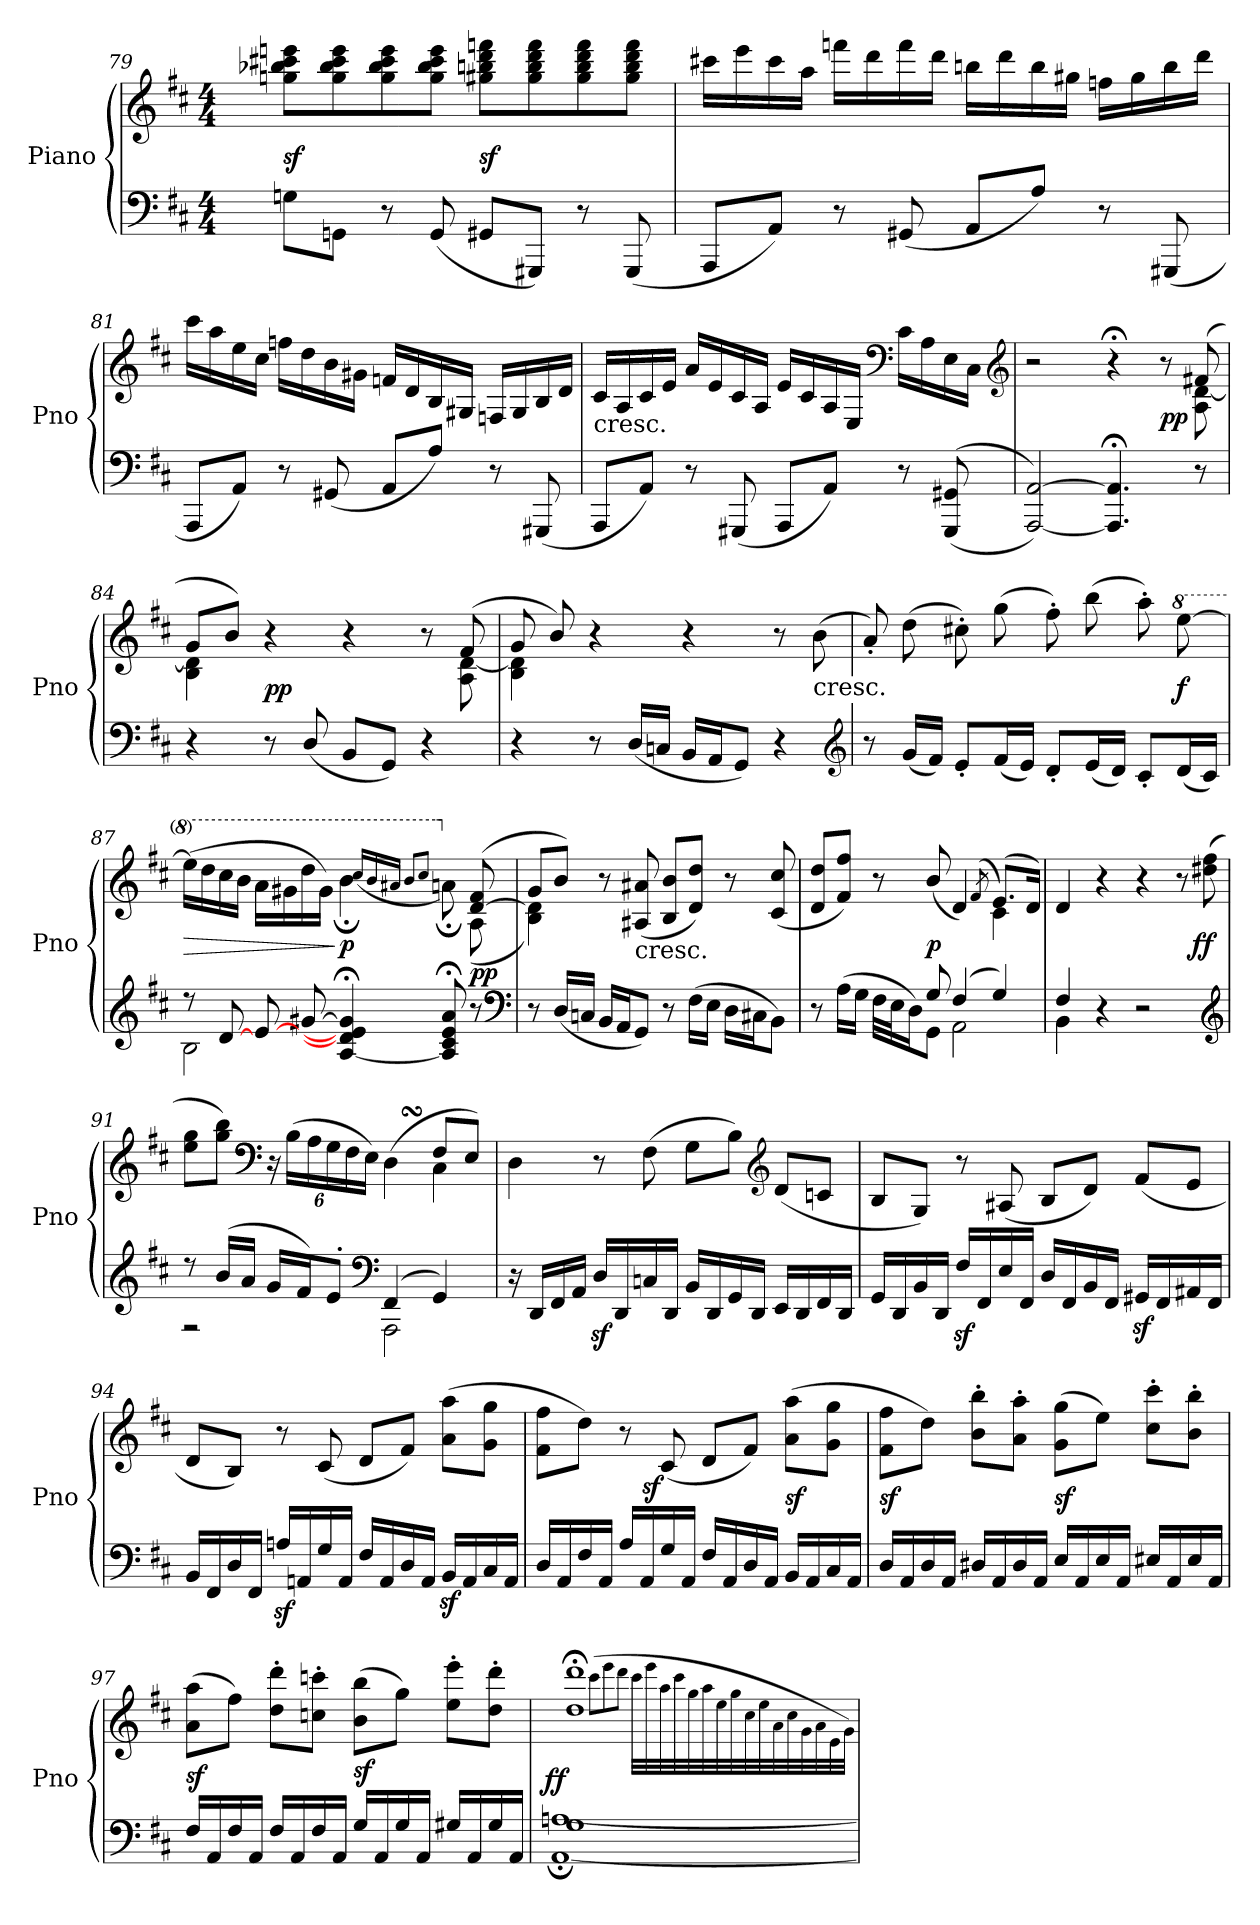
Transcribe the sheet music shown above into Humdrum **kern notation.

**kern	**kern	**dynam
*part1	*part1	*part1
*staff2	*staff1	*staff1/2
*I"Piano	*	*
*I'Pno	*	*
*clefF4	*clefG2	*
*k[f#c#]	*k[f#c#]	*
*M4/4	*M4/4	*
=79	=79	=79
8Gn\L	8ggn 8bb-X 8ccc#X 8eeenL	sf
8GGn\J	8gg 8bb- 8ccc# 8eee	.
8r	8gg 8bb- 8ccc# 8eee	.
(8GG	8gg 8bb- 8ccc# 8eeeJ	.
8GG#XL	8gg#X 8bbn 8ddd 8fffnL	sf
8GGG#XJ)	8gg# 8bb 8ddd 8fff	.
8r	8gg# 8bb 8ddd 8fff	.
(8GGG#	8gg# 8bb 8ddd 8fffJ	.
=80	=80	=80
8AAAL	16ccc#XLL	.
.	16eee	.
8AAJ)	16ccc#	.
.	16aaJJ	.
8r	16fffnLL	.
.	16ddd	.
(8GG#X	16fff	.
.	16dddJJ	.
8AA/L	16bbnLL	.
.	16ddd	.
8A/J)	16bb	.
.	16gg#XJJ	.
8r	16ffnLL	.
.	16gg#	.
(8GGG#X	16bb	.
.	16dddJJ	.
=81	=81	=81
8AAAL	16ccc#LL	.
.	16aa	.
8AAJ)	16ee	.
.	16cc#JJ	.
8r	16ffnLL	.
.	16dd	.
(8GG#X	16b	.
.	16g#XJJ	.
8AA/L	16fnLL	.
.	16d	.
8A/J)	16B	.
.	16G#XJJ	.
8r	16FnLL	.
.	16G#	.
(8GGG#X	16B	.
.	16dJJ	.
=82	=82	=82
!	!LO:TX:c:t=cresc.	!
8AAAL	16c#LL	.
.	16A	.
8AAJ)	16c#	.
.	16eJJ	.
8r	16aLL	.
.	16e	.
(8GGG#X	16c#	.
.	16AJJ	.
8AAAL	16eLL	.
.	16c#	.
8AAJ)	16A	.
.	16EJJ	.
*	*clefF4	*
8r	16c#LL	.
.	16A	.
(<(>8GGG# 8GG#X	16E	.
.	16C#JJ	.
*	*clefG2	*
=83	=83	=83
*	*^	*
[2AAA [2AA))	2r	2.ryy	.
4.AAA];< 4.AA];<	4r;<	.	.
.	8r	8ryy	pp
8r	(8f#X	8A [8d	.
=84	=84	=84	=84
4r	8gL	4B 4d]	.
.	8bJ)	.	.
8r	4r	2ryy	pp
(8D/	.	.	.
8BBL	4r	.	.
8GGJ)	.	.	.
4r	8r	8ryy	.
.	(8f#	8A [8d	.
=85	=85	=85	=85
4r	8g	4B 4d]	.
.	8b)	.	.
8r	4r	2.ryy	.
(16DLL	.	.	.
16CnJJ	.	.	.
16BBLL	4r	.	.
16AAJ	.	.	.
8GGJ)	.	.	.
4r	8r	.	.
!	!LO:TX:c:t=cresc.	!	!
.	(8b	.	.
*	*v	*v	*
*clefG2	*	*
=86	=86	=86
8r	8a')	.
(16gLL	(8dd	.
16f#JJ)	.	.
8e'L	8cc#X')	.
(16f#L	(8gg	.
16eJJ)	.	.
8d'L	8ff#')	.
(16eL	(8bb	.
16dJJ)	.	.
8c#'L	8aa')	.
*	*8va	*
(16dL	[8eee	f
16c#JJ)	.	.
=87	=87	=87
*^	*^	*
8r	2B	2.ryy	(16eeeLL]	>
.	.	.	16ddd	.
[8d	.	.	16ccc#	.
.	.	.	16bbJJ	.
[8e	.	.	16aaLL	.
.	.	.	16gg#X	.
[8g#X	.	.	16ddd	.
.	.	.	16gg#JJ)	.
[4A;< 4d];< 4e];< 4g#];<	2ryy	.	4bb;<	] p
.	.	.	(16qccc#LL	.
.	.	.	16qbb	.
.	.	.	16qaa#XJJ	.
.	.	.	8qbbL	.
.	.	.	8qccc#J	.
8A];< 8c#;< 8e;< 8a;<	.	8ryy	8aan;<\)	.
*	*	*X8va	*	*
8r	.	([8d 8f#	(8A	pp
*v	*v	*	*	*
*clefF4	*	*	*
=88	=88	=88	=88
8r	8gL	4B 4d])	.
(16DLL	8bJ)	.	.
16CnJJ	.	.	.
16BBLL	8r	2.ryy	.
16AAJ	.	.	.
!	!LO:TX:c:t=cresc.	!	!
8GGJ)	(8A#X 8a#X	.	.
8r	8B 8bL	.	.
(16F#LL	8d 8ddJ)	.	.
16EJJ	.	.	.
16D\LL	8r	.	.
16C#X\J	.	.	.
8BB\J)	(8c# 8cc#	.	.
=89	=89	=89	=89
*^	*	*	*
4.ryy	8r	8d 8ddL	2.ryy	.
.	(16ALL	8f# 8ff#J)	.	.
.	16GJJ	.	.	.
.	32F#LLL	8r	.	.
.	32EJ	.	.	.
.	16DJ)	.	.	.
8G	8GGJ	(8b/	.	p
(4F#	2AA	4d)	.	.
.	.	(<8qf#/	.	.
4G)	.	(8.eL)	4c#	.
.	.	16dJk)	.	.
*	*	*v	*v	*
=90	=90	=90	=90
4F#	4BB	4d	.
4r	2.ryy	4r	.
2r	.	4r	.
.	.	8r	.
!	!	!	!LO:DY:cj
.	.	(8dd#X 8ff#	ff
*clefG2	*	*	*
=91	=91	=91	=91
*	*	*^	*
8r	2r	4ryy	8ee 8ggL	.
(16bLL	.	.	8gg 8bbJ)	.
16aJJ	.	.	.	.
*	*	*clefF4	*	*
*	*	*	*Xbrackettup	*
16gLL	.	4ryy	24r	.
.	.	.	(24BLL	.
16f#J)	.	.	.	.
.	.	.	24A	.
8e'J	.	.	24G	.
.	.	.	24F#	.
.	.	.	24EJJ)	.
*clefF4	*	*	*	*
(4FF#	2AAA	4ryy	(4DSSs	.
4GG)	.	8F#L	4C#	.
.	.	8EJ)	.	.
*v	*v	*	*	*
*	*v	*v	*
=92	=92	=92
16r	4D	.
16DDLL	.	.
16FF#	.	.
16AAJJ	.	.
16Dz>LL	8r	.
16DD	.	.
16Cn	(8F#	.
16DDJJ	.	.
16BBLL	8GL	.
16DD	.	.
16GG	8BJ)	.
16DDJJ	.	.
*	*clefG2	*
16EELL	(8dL	.
16DD	.	.
16FF#	8cnJ	.
16DDJJ	.	.
=93	=93	=93
16GGLL	8BL	.
16DD	.	.
16BB	8GJ)	.
16DDJJ	.	.
16F#z>LL	8r	.
16FF#	.	.
16E	(8A#X	.
16FF#JJ	.	.
16DLL	8BL	.
16FF#	.	.
16BB	8dJ)	.
16FF#JJ	.	.
16GG#Xz>LL	(8f#L	.
16FF#	.	.
16AA#X	8eJ	.
16FF#JJ	.	.
=94	=94	=94
16BBLL	8dL	.
16FF#	.	.
16D	8BJ)	.
16FF#JJ	.	.
16Anz>/LL	8r	.
16AAn/	.	.
16G/	(8c#	.
16AA/JJ	.	.
16F#LL	8dL	.
16AA	.	.
16D	8f#J)	.
16AAJJ	.	.
16BBz>LL	(8a 8aaL	.
16AA	.	.
16C#	8g 8ggJ	.
16AAJJ	.	.
=95	=95	=95
16DLL	8f# 8ff#L	.
16AA	.	.
16F#	8ddJ)	.
16AAJJ	.	.
16A/LL	8r	.
16AA/	.	.
!	!	!LO:DY:rj
16G/	(8c#	sf
16AA/JJ	.	.
16F#LL	8dL	.
16AA	.	.
16D	8f#J)	.
16AAJJ	.	.
16BBLL	(8a 8aaL	sf
16AA	.	.
16C#	8g 8ggJ	.
16AAJJ	.	.
=96	=96	=96
16DLL	8f# 8ff#L	sf
16AA	.	.
16D	8ddJ)	.
16AAJJ	.	.
16D#XLL	8b' 8bb'L	.
16AA	.	.
16D#	8a' 8aa'J	.
16AAJJ	.	.
16ELL	(8g 8ggL	sf
16AA	.	.
16E	8eeJ)	.
16AAJJ	.	.
16E#XLL	8cc#' 8ccc#'L	.
16AA	.	.
16E#	8b' 8bb'J	.
16AAJJ	.	.
=97	=97	=97
16F#LL	(8a 8aaL	sf
16AA	.	.
16F#	8ff#J)	.
16AAJJ	.	.
16F#LL	8dd' 8ddd'L	.
16AA	.	.
16F#	8ccn' 8cccn'J	.
16AAJJ	.	.
16G/LL	(8b 8bbL	sf
16AA/	.	.
16G/	8ggJ)	.
16AA/JJ	.	.
16G#X/LL	8ee' 8eee'L	.
16AA/	.	.
16G#/	8dd' 8ddd'J	.
16AA/JJ	.	.
=98	=98	=98
*^	*	*
!	!	!	!LO:DY:rj
1G	[1AA;< [1An;<	1dd;< 1ddd;<	ff
*v	*v	*	*
.	(8qccc#\L	.
.	8qeee\	.
.	8qddd\J	.
.	32qccc#\LLL	.
.	32qeee\	.
.	32qaa\	.
.	32qccc#\	.
.	32qgg\	.
.	32qaa\	.
.	32qee\	.
.	32qgg\	.
.	32qcc#\	.
.	32qee\	.
.	32qa\	.
.	32qcc#\	.
.	32qg\	.
.	32qa\	.
.	32qe\	.
.	32qg\JJJ)	.
=	=	=
*-	*-	*-
